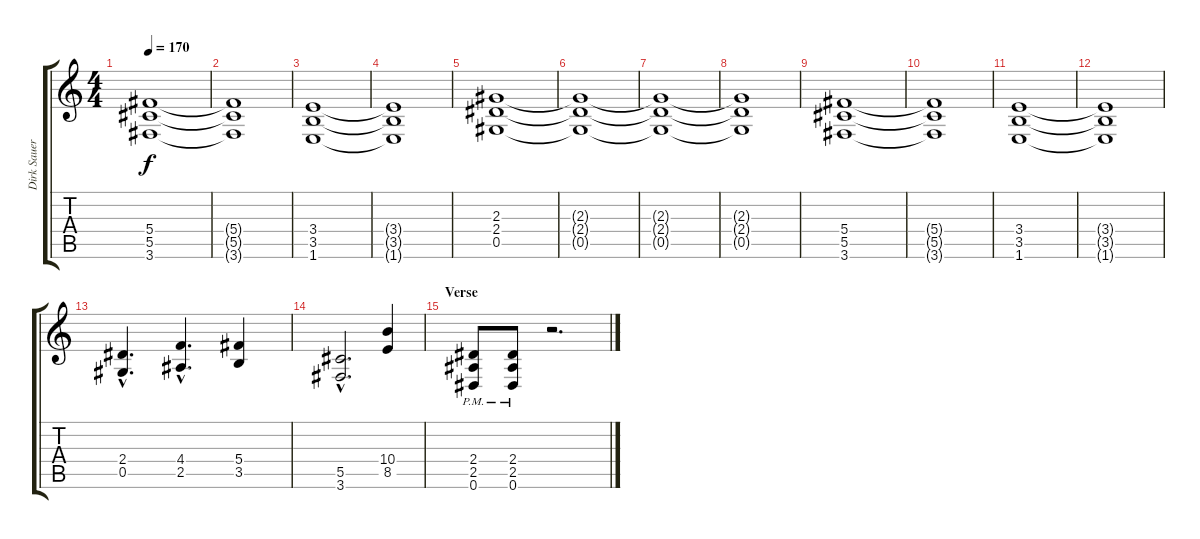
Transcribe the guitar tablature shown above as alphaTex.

\track ("Dirk Sauer (?)" "Dirk Sauer") {instrument distortionguitar}
\staff {score tabs}
\tuning (Eb4 Bb3 Gb3 Db3 Ab2 Eb2) {hide}
\ts (4 4)
\tempo 170
\clef g2
\ks c
(5.4 5.5 3.6).1{dy f} |
(5.4{t} 5.5{t} 3.6{t}).1 |
(3.4 3.5 1.6).1 |
(3.4{t} 3.5{t} 1.6{t}).1 |
(2.3 2.4 0.5).1 |
(2.3{t} 2.4{t} 0.5{t}).1 |
(2.3{t} 2.4{t} 0.5{t}).1 |
(2.3{t} 2.4{t} 0.5{t}).1 |
(5.4 5.5 3.6).1 |
(5.4{t} 5.5{t} 3.6{t}).1 |
(3.4 3.5 1.6).1 |
(3.4{t} 3.5{t} 1.6{t}).1 |
(2.4{hac} 0.5{hac}).4{d} (4.4{hac} 2.5{hac}).4{d} (5.4 3.5).4 |
(5.5{hac} 3.6{hac}).2{d} (10.4 8.5).4 |
\section ("" "Verse")
(2.4 2.5 0.6{pm}).8 (2.4 2.5 0.6{pm}).8 r.2{d}
